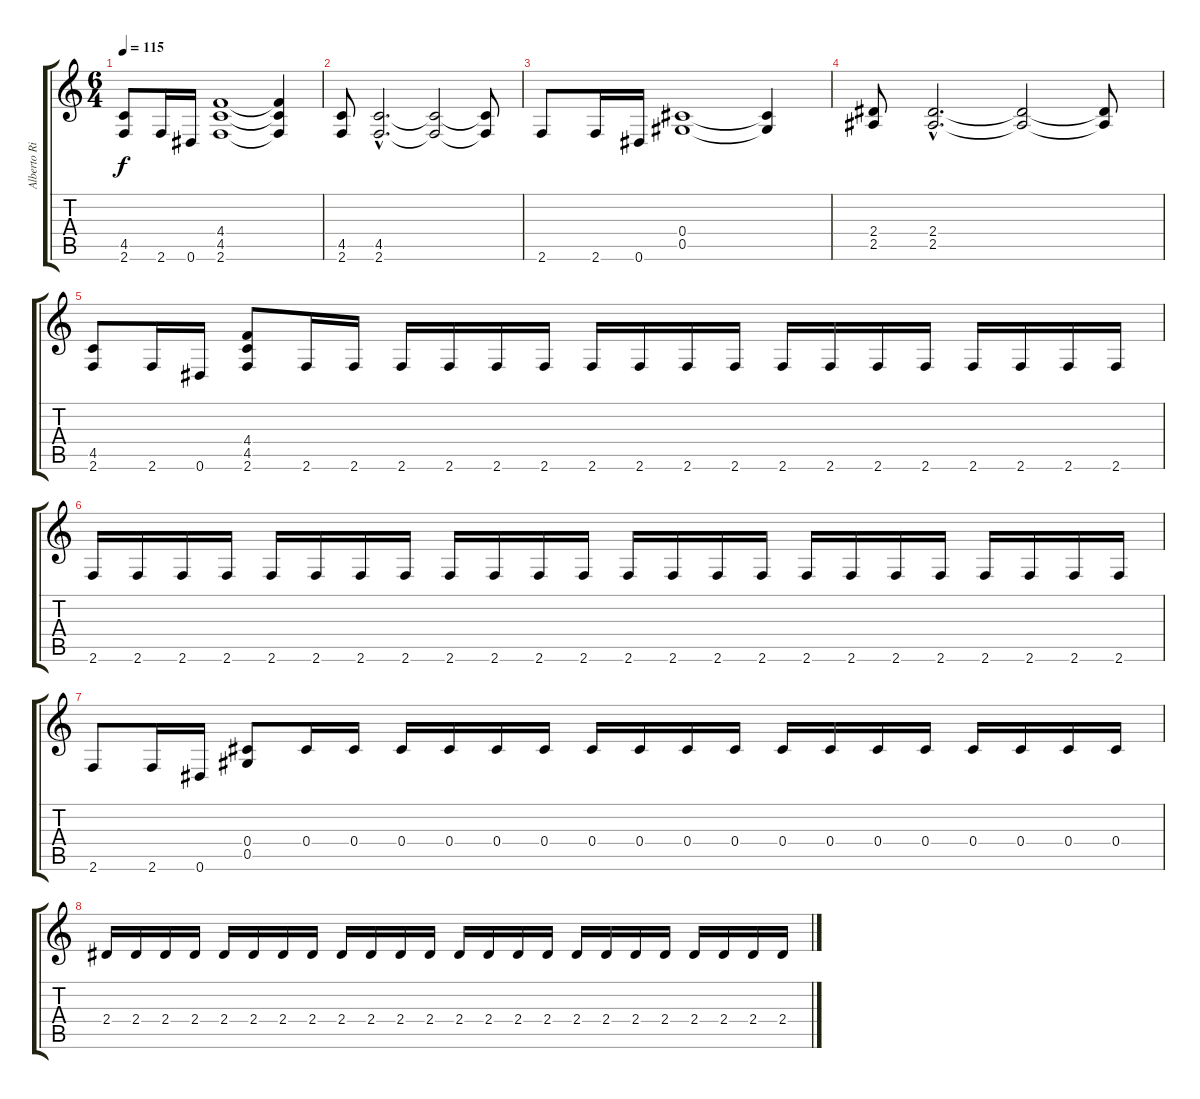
\track ("Alberto Rionda" "Alberto Ri") {instrument distortionguitar}
\staff {score tabs}
\tuning (Eb4 Bb3 Gb3 Db3 Ab2 Eb2) {hide}
\ts (6 4)
\tempo 115
\clef g2
\ks c
(4.5 2.6).8{dy f} 2.6.16 0.6.16 (4.4 4.5 2.6).1 (4.4{t} 4.5{t} 2.6{t}).4 |
(4.5 2.6).8 (4.5{hac} 2.6{hac}).2{d} (4.5{t} 2.6{t}).2 (4.5{t} 2.6{t}).8 |
2.6.8 2.6.16 0.6.16 (0.4 0.5).1 (0.4{t} 0.5{t}).4 |
(2.4 2.5).8 (2.4{hac} 2.5{hac}).2{d} (2.4{t} 2.5{t}).2 (2.4{t} 2.5{t}).8 |
(4.5 2.6).8 2.6.16 0.6.16 (4.4 4.5 2.6).8 2.6.16 2.6.16 2.6.16 2.6.16 2.6.16 2.6.16 2.6.16 2.6.16 2.6.16 2.6.16 2.6.16 2.6.16 2.6.16 2.6.16 2.6.16 2.6.16 2.6.16 2.6.16 |
2.6.16 2.6.16 2.6.16 2.6.16 2.6.16 2.6.16 2.6.16 2.6.16 2.6.16 2.6.16 2.6.16 2.6.16 2.6.16 2.6.16 2.6.16 2.6.16 2.6.16 2.6.16 2.6.16 2.6.16 2.6.16 2.6.16 2.6.16 2.6.16 |
2.6.8 2.6.16 0.6.16 (0.4 0.5).8 0.4.16 0.4.16 0.4.16 0.4.16 0.4.16 0.4.16 0.4.16 0.4.16 0.4.16 0.4.16 0.4.16 0.4.16 0.4.16 0.4.16 0.4.16 0.4.16 0.4.16 0.4.16 |
2.4.16 2.4.16 2.4.16 2.4.16 2.4.16 2.4.16 2.4.16 2.4.16 2.4.16 2.4.16 2.4.16 2.4.16 2.4.16 2.4.16 2.4.16 2.4.16 2.4.16 2.4.16 2.4.16 2.4.16 2.4.16 2.4.16 2.4.16 2.4.16
